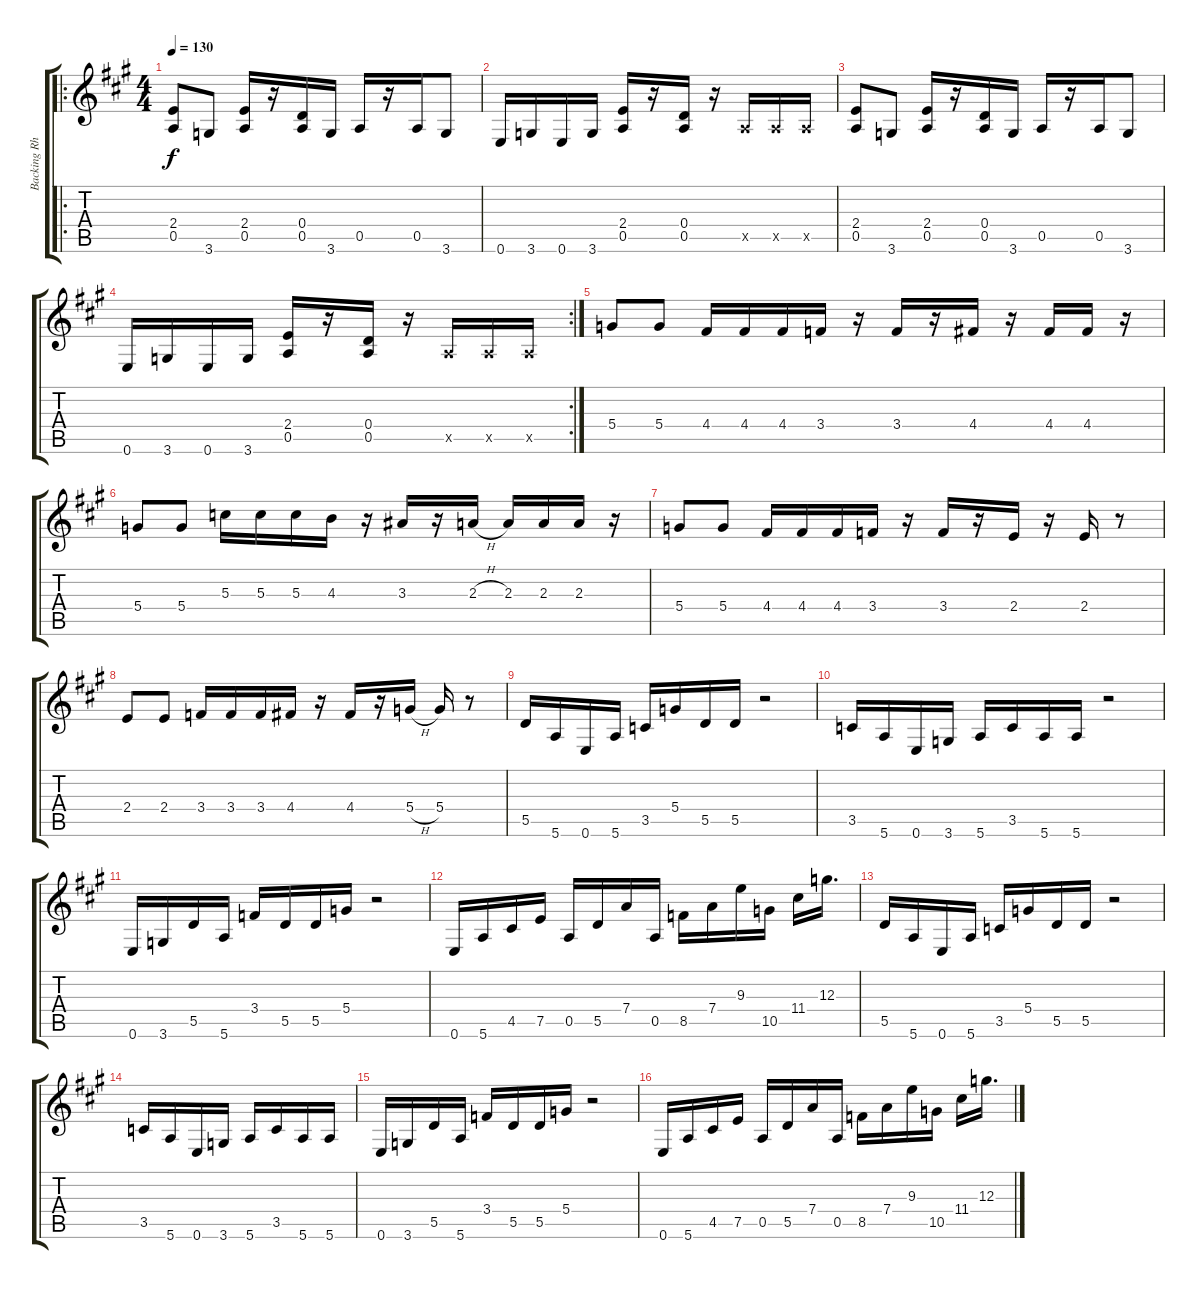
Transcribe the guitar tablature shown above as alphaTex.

\track ("Backing Rhythm" "Backing Rh") {instrument distortionguitar}
\staff {score tabs}
\tuning (E4 B3 G3 D3 A2 E2) {hide}
\ro
\ts (4 4)
\tempo 130
\clef g2
\ks a
(2.4 0.5).8{dy f} 3.6.8 (2.4 0.5).16 r.16 (0.4 0.5).16 3.6.16 0.5.16 r.16 0.5.16 3.6.8 |
0.6.16 3.6.16 0.6.16 3.6.16 (2.4 0.5).16 r.16 (0.4 0.5).16 r.16 0.5{x}.16 0.5{x}.16 0.5{x}.16 |
(2.4 0.5).8 3.6.8 (2.4 0.5).16 r.16 (0.4 0.5).16 3.6.16 0.5.16 r.16 0.5.16 3.6.8 |
\rc 2
0.6.16 3.6.16 0.6.16 3.6.16 (2.4 0.5).16 r.16 (0.4 0.5).16 r.16 0.5{x}.16 0.5{x}.16 0.5{x}.16 |
5.4.8 5.4.8 4.4.16 4.4.16 4.4.16 3.4.16 r.16 3.4.16 r.16 4.4.16 r.16 4.4.16 4.4.16 r.16 |
5.4.8 5.4.8 5.3.16 5.3.16 5.3.16 4.3.16 r.16 3.3.16 r.16 2.3{h}.16 2.3.16 2.3.16 2.3.16 r.16 |
5.4.8 5.4.8 4.4.16 4.4.16 4.4.16 3.4.16 r.16 3.4.16 r.16 2.4.16 r.16 2.4.16 r.8 |
2.4.8 2.4.8 3.4.16 3.4.16 3.4.16 4.4.16 r.16 4.4.16 r.16 5.4{h}.16 5.4.16 r.8 |
5.5.16 5.6.16 0.6.16 5.6.16 3.5.16 5.4.16 5.5.16 5.5.16 r.2 |
3.5.16 5.6.16 0.6.16 3.6.16 5.6.16 3.5.16 5.6.16 5.6.16 r.2 |
0.6.16 3.6.16 5.5.16 5.6.16 3.4.16 5.5.16 5.5.16 5.4.16 r.2 |
0.6.16 5.6.16 4.5.16 7.5.16 0.5.16 5.5.16 7.4.16 0.5.16 8.5.16 7.4.16 9.3.16 10.5.16 11.4.16 12.3.16{d} |
5.5.16 5.6.16 0.6.16 5.6.16 3.5.16 5.4.16 5.5.16 5.5.16 r.2 |
3.5.16 5.6.16 0.6.16 3.6.16 5.6.16 3.5.16 5.6.16 5.6.16 |
0.6.16 3.6.16 5.5.16 5.6.16 3.4.16 5.5.16 5.5.16 5.4.16 r.2 |
0.6.16 5.6.16 4.5.16 7.5.16 0.5.16 5.5.16 7.4.16 0.5.16 8.5.16 7.4.16 9.3.16 10.5.16 11.4.16 12.3.16{d}
